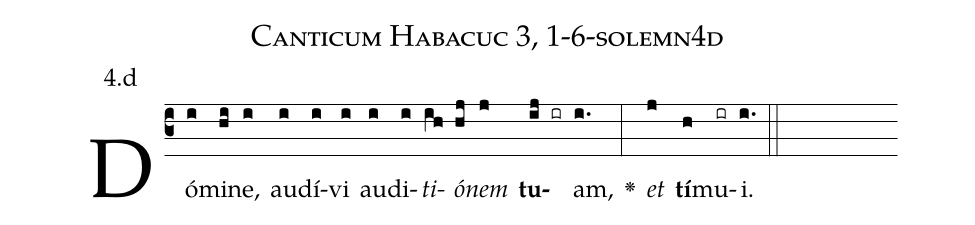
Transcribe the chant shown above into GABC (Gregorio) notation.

name: Canticum Habacuc 3, 1-6-solemn4d;
annotation: 4.d;
%%
(c3)Dó(i)mi(hi)ne,(i) au(i)dí(i)vi(i) au(i)di(i)<i>ti</i>(ih)<i>ó</i>(hj)<i>nem</i>(j) <b>tu</b>(ij ir)am,(i.) <v>\greheightstar</v>(:) <i>et</i>(j) <b>tí</b>(h)mu(ir)i.(i.) (::)


%E(i) u(h) o(i) u(j) a(h) e.(i.) (::)
